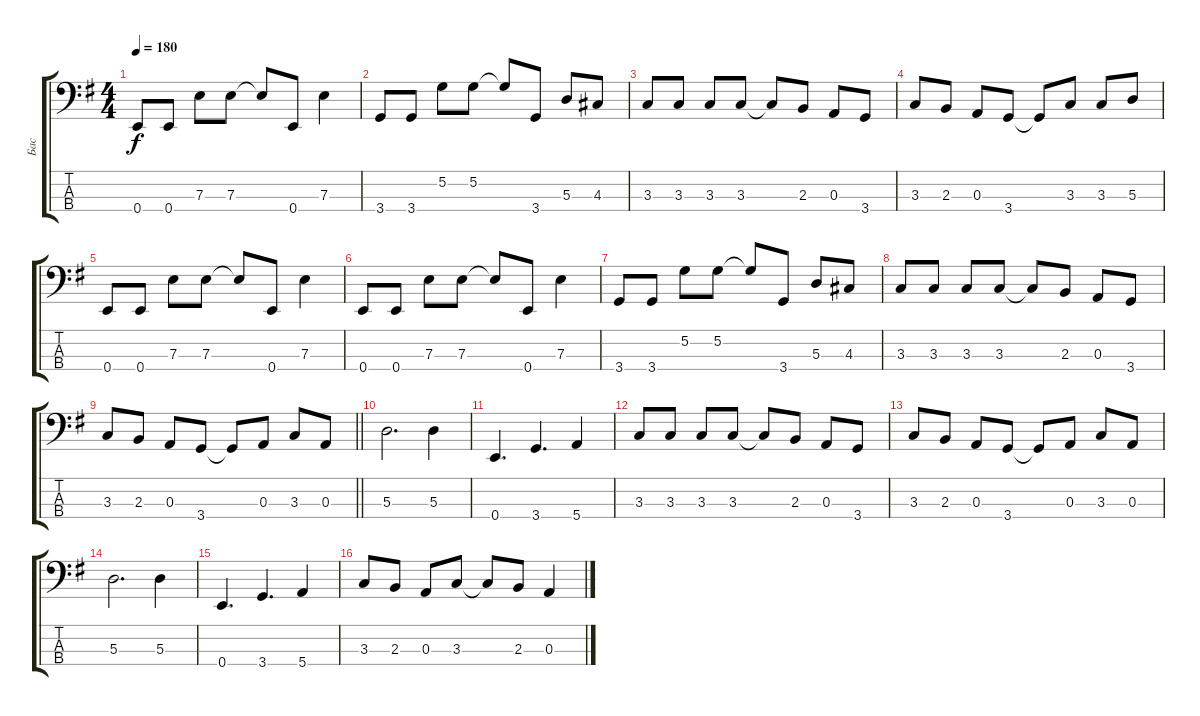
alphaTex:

\track ("Бас" "Бас") {instrument electricbasspick}
\staff {score tabs}
\tuning (G2 D2 A1 E1) {hide}
\ts (4 4)
\tempo 180
\clef f4
\ks g
0.4.8{dy f} 0.4.8 7.3.8 7.3.8 7.3{t}.8 0.4.8 7.3.4 |
3.4.8 3.4.8 5.2.8 5.2.8 5.2{t}.8 3.4.8 5.3.8 4.3.8 |
3.3.8 3.3.8 3.3.8 3.3.8 3.3{t}.8 2.3.8 0.3.8 3.4.8 |
3.3.8 2.3.8 0.3.8 3.4.8 3.4{t}.8 3.3.8 3.3.8 5.3.8 |
0.4.8 0.4.8 7.3.8 7.3.8 7.3{t}.8 0.4.8 7.3.4 |
0.4.8 0.4.8 7.3.8 7.3.8 7.3{t}.8 0.4.8 7.3.4 |
3.4.8 3.4.8 5.2.8 5.2.8 5.2{t}.8 3.4.8 5.3.8 4.3.8 |
3.3.8 3.3.8 3.3.8 3.3.8 3.3{t}.8 2.3.8 0.3.8 3.4.8 |
\barLineRight lightlight
3.3.8 2.3.8 0.3.8 3.4.8 3.4{t}.8 0.3.8 3.3.8 0.3.8 |
5.3.2{d} 5.3.4 |
0.4.4{d} 3.4.4{d} 5.4.4 |
3.3.8 3.3.8 3.3.8 3.3.8 3.3{t}.8 2.3.8 0.3.8 3.4.8 |
3.3.8 2.3.8 0.3.8 3.4.8 3.4{t}.8 0.3.8 3.3.8 0.3.8 |
5.3.2{d} 5.3.4 |
0.4.4{d} 3.4.4{d} 5.4.4 |
3.3.8 2.3.8 0.3.8 3.3.8 3.3{t}.8 2.3.8 0.3.4
